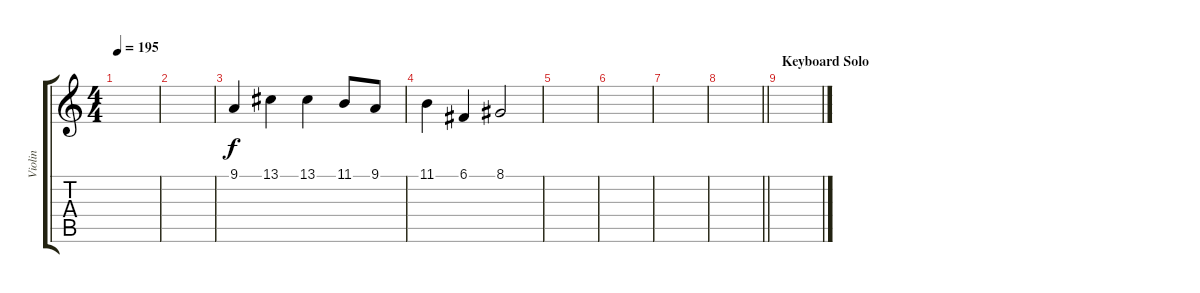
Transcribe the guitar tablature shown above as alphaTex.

\track ("Violin " "Violin ") {instrument violin}
\staff {score tabs}
\tuning (C4 G3 Eb3 Bb2 F2 C2) {hide}
\ts (4 4)
\tempo 195
\clef g2
\ks c
|
|
9.1.4 13.1.4 13.1.4 11.1.8 9.1.8 |
11.1.4 6.1.4 8.1.2 |
|
|
|
\barLineRight lightlight
|
\section ("" "Keyboard Solo")
